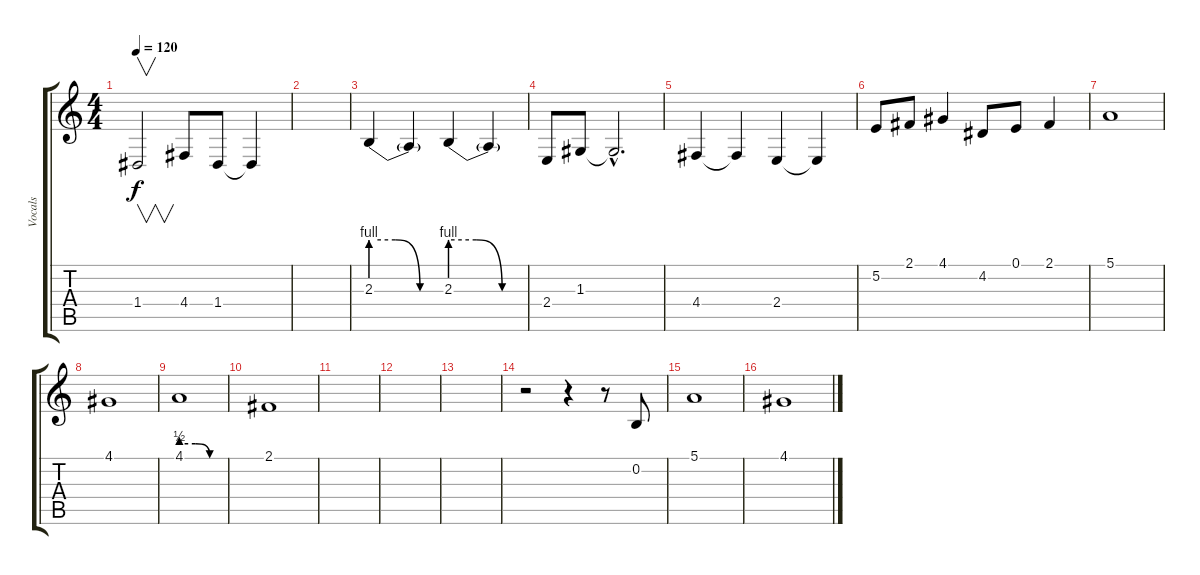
\track ("Vocals" "Vocals") {instrument clarinet}
\staff {score tabs}
\tuning (E4 B3 G3 D3 A2 E2) {hide}
\ts (4 4)
\tempo 120
\clef g2
\ks c
1.4.2{v dy f} 4.4.8 1.4.8 1.4{t}.4 |
|
2.3{be (custom 0 4 20 4 40 0 60 0)}.4 2.3{t}.4 2.3{be (custom 0 4 20 4 40 0 60 0)}.4 2.3{t}.4 |
2.4.8 1.3.8 1.3{hac t}.2{d} |
4.4.4 4.4{t}.4 2.4.4 2.4{t}.4 |
5.2.8 2.1.8 4.1.4 4.2.8 0.1.8 2.1.4 |
5.1.1 |
4.1.1 |
4.1{be (custom 0 2 20 2 40 0 60 0)}.1 |
2.1.1 |
|
|
|
r.2 r.4 r.8 0.2.8 |
5.1.1 |
4.1.1
